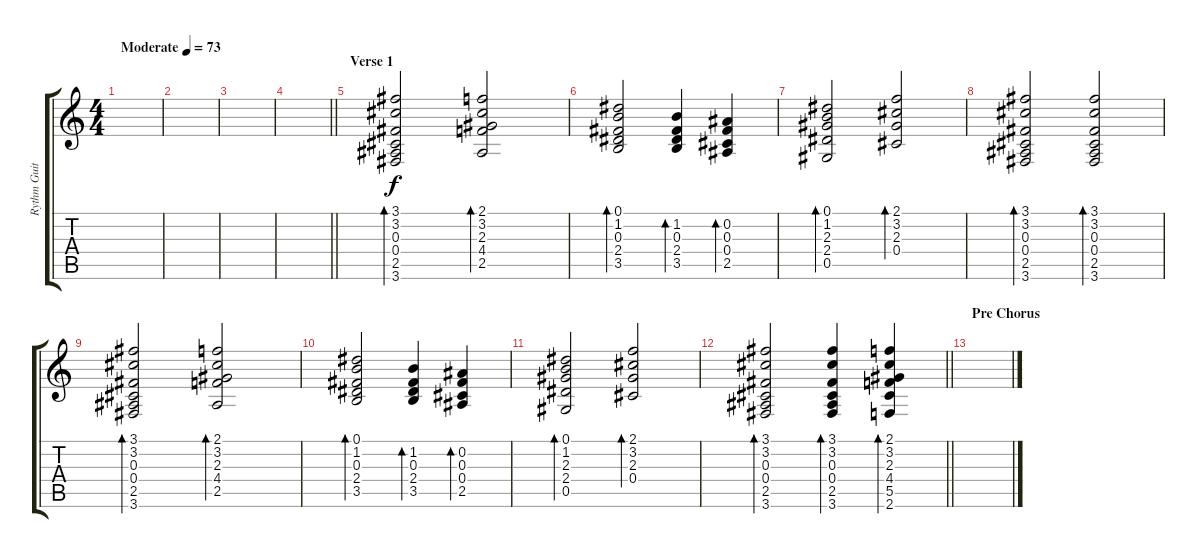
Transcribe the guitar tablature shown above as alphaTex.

\track ("Rythm Guitar" "Rythm Guit") {instrument acousticguitarsteel}
\staff {score tabs}
\tuning (Eb4 Bb3 Gb3 Db3 Ab2 Eb2) {hide}
\ts (4 4)
\tempo (73 "Moderate")
\clef g2
\ks c
|
|
|
\barLineRight lightlight
|
\section ("" "Verse 1")
(3.1 3.2 0.3 0.4 2.5 3.6).2{bd 60} (2.1 3.2 2.3 4.4 2.5).2{bd 60} |
(0.1 1.2 0.3 2.4 3.5).2{bd 60} (1.2 0.3 2.4 3.5).4{bd 60} (0.2 0.3 0.4 2.5).4{bd 60} |
(0.1 1.2 2.3 2.4 0.5).2{bd 60} (2.1 3.2 2.3 0.4).2{bd 60} |
(3.1 3.2 0.3 0.4 2.5 3.6).2{bd 60} (3.1 3.2 0.3 0.4 2.5 3.6).2{bd 60} |
(3.1 3.2 0.3 0.4 2.5 3.6).2{bd 60} (2.1 3.2 2.3 4.4 2.5).2{bd 60} |
(0.1 1.2 0.3 2.4 3.5).2{bd 60} (1.2 0.3 2.4 3.5).4{bd 60} (0.2 0.3 0.4 2.5).4{bd 60} |
(0.1 1.2 2.3 2.4 0.5).2{bd 60} (2.1 3.2 2.3 0.4).2{bd 60} |
\barLineRight lightlight
(3.1 3.2 0.3 0.4 2.5 3.6).2{bd 60} (3.1 3.2 0.3 0.4 2.5 3.6).4{bd 60} (2.1 3.2 2.3 4.4 5.5 2.6).4{bd 60} |
\section ("" "Pre Chorus")
